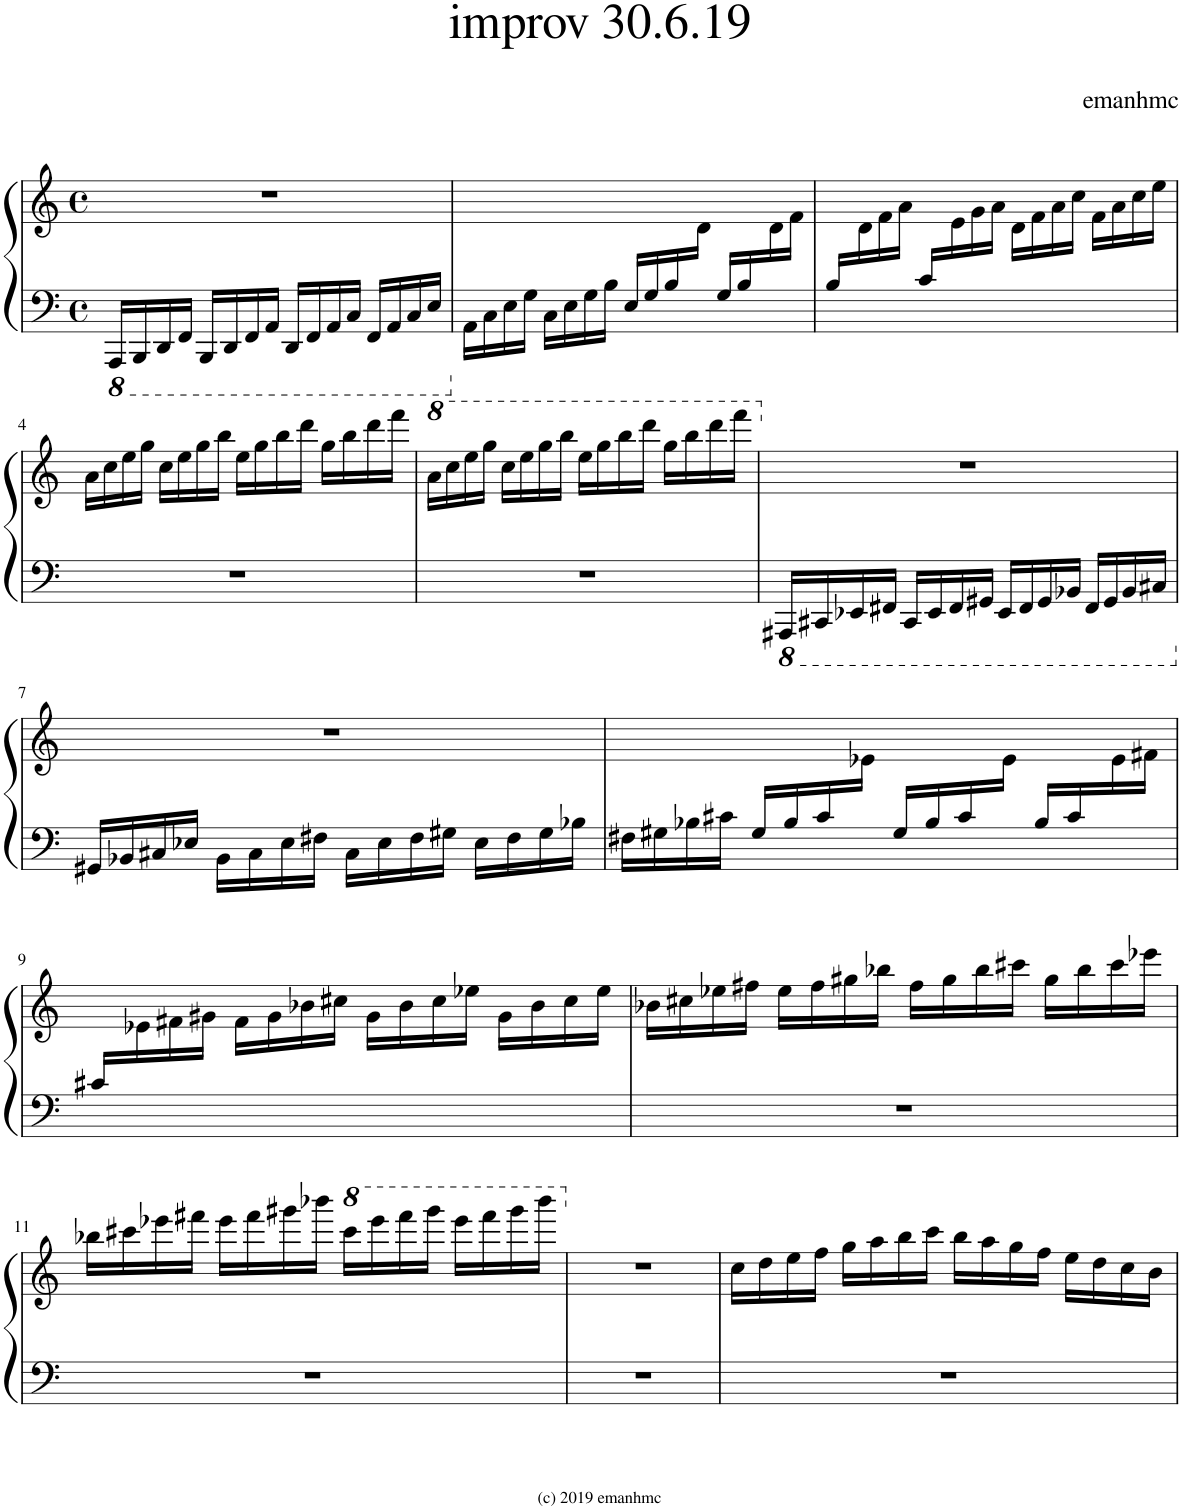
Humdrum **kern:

**kern	**kern
*part1	*part1
*staff2	*staff1
*I"Piano	*
*I'Pno.	*
*clefF4	*clefG2
*k[]	*k[]
*M4/4	*M4/4
*met(c)	*met(c)
*8ba	*
=1	=1
16AAAA/LL	1r
16BBBB/	.
16DDD/	.
16FFF/JJ	.
16BBBB/LL	.
16DDD/	.
16FFF/	.
16AAA/JJ	.
16DDD/LL	.
16FFF/	.
16AAA/	.
16CC/JJ	.
16FFF/LL	.
16AAA/	.
16CC/	.
16EE/JJ	.
=2	=2
*X8ba	*
*	*^
16AA\LL	1ryy	8.ryy
16C\	.	.
16E\	.	.
*	*v	*v
16G\JJ	.
16C\LL	.
16E\	.
16G\	.
16B\JJ	.
16E/LL	.
16G/	.
16B/	.
*	*^
16ryy	.	16d\JJ
16G/LL	.	8ryy
16B/	.	.
8ryy	.	16d\
.	.	16f\JJ
=3	=3	=3
16B/LL	1ryy	16ryy
8.ryy	.	16d\
.	.	16f\
.	.	16a\JJ
16c/LL	.	16ryy
2ryy	.	16e\
.	.	16g\
.	.	16a\JJ
.	.	16d\LL
.	.	16f\
.	.	16a\
.	.	16cc\JJ
.	.	16f\LL
8.ryy	.	16a\
.	.	16cc\
.	.	16ee\JJ
*	*v	*v
!!LO:LB:g=z
=4	=4
1r	16a\LL
.	16cc\
.	16ee\
.	16gg\JJ
.	16cc\LL
.	16ee\
.	16gg\
.	16bb\JJ
.	16ee\LL
.	16gg\
.	16bb\
.	16ddd\JJ
.	16gg\LL
.	16bb\
.	16ddd\
.	16fff\JJ
=5	=5
*	*8va
1r	16aa\LL
.	16ccc\
.	16eee\
.	16ggg\JJ
.	16ccc\LL
.	16eee\
.	16ggg\
.	16bbb\JJ
.	16eee\LL
.	16ggg\
.	16bbb\
.	16dddd\JJ
.	16ggg\LL
.	16bbb\
.	16dddd\
.	16ffff\JJ
=6	=6
*8ba	*
*	*X8va
16AAAA#X/LL	1r
16CCC#X/	.
16EEE-X/	.
16FFF#X/JJ	.
16CCC#/LL	.
16EEE-/	.
16FFF#/	.
16GGG#X/JJ	.
16EEE-/LL	.
16FFF#/	.
16GGG#/	.
16BBB-X/JJ	.
16FFF#/LL	.
16GGG#/	.
16BBB-/	.
16CC#X/JJ	.
!!LO:LB:g=z
=7	=7
*X8ba	*
16GG#X/LL	1r
16BB-X/	.
16C#X/	.
16E-X/JJ	.
16BB-\LL	.
16C#\	.
16E-\	.
16F#X\JJ	.
16C#\LL	.
16E-\	.
16F#\	.
16G#X\JJ	.
16E-\LL	.
16F#\	.
16G#\	.
16B-X\JJ	.
=8	=8
*	*^
16F#X\LL	1ryy	4..ryy
16G#X\	.	.
16B-X\	.	.
16c#X\JJ	.	.
16G#/LL	.	.
16B-/	.	.
16c#/	.	.
16ryy	.	16e-X\JJ
16G#/LL	.	8.ryy
16B-/	.	.
16c#/	.	.
16ryy	.	16e-\JJ
16B-/LL	.	8ryy
16c#/	.	.
8ryy	.	16e-\
.	.	16f#X\JJ
!!LO:LB:g=z	!!
=9	=9	=9
16c#X/LL	1ryy	16ryy
2...ryy	.	16e-X\
.	.	16f#X\
.	.	16g#X\JJ
.	.	16f#\LL
.	.	16g#\
.	.	16b-X\
.	.	16cc#X\JJ
.	.	16g#\LL
.	.	16b-\
.	.	16cc#\
.	.	16ee-X\JJ
.	.	16g#\LL
.	.	16b-\
.	.	16cc#\
.	.	16ee-\JJ
*	*v	*v
=10	=10
1r	16b-X\LL
.	16cc#X\
.	16ee-X\
.	16ff#X\JJ
.	16ee-\LL
.	16ff#\
.	16gg#X\
.	16bb-X\JJ
.	16ff#\LL
.	16gg#\
.	16bb-\
.	16ccc#X\JJ
.	16gg#\LL
.	16bb-\
.	16ccc#\
.	16eee-X\JJ
!!LO:LB:g=z
=11	=11
1r	16bb-X\LL
.	16ccc#X\
.	16eee-X\
.	16fff#X\JJ
.	16eee-\LL
.	16fff#\
.	16ggg#X\
.	16bbb-X\JJ
*	*8va
.	16cccc#\LL
.	16eeee-\
.	16ffff#\
.	16gggg#\JJ
.	16eeee-\LL
.	16ffff#\
.	16gggg#\
.	16bbbb-\JJ
=12	=12
*	*X8va
1r	1r
=13	=13
1r	16cc\LL
.	16dd\
.	16ee\
.	16ff\JJ
.	16gg\LL
.	16aa\
.	16bb\
.	16ccc\JJ
.	16bb\LL
.	16aa\
.	16gg\
.	16ff\JJ
.	16ee\LL
.	16dd\
.	16cc\
.	16b\JJ
=	=
*-	*-
